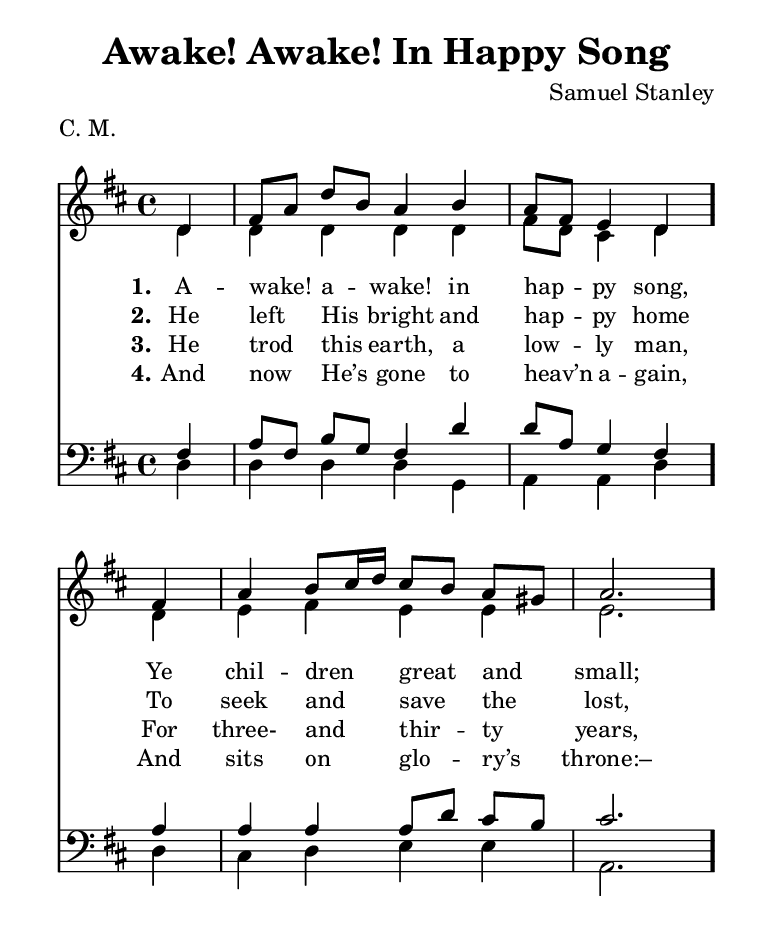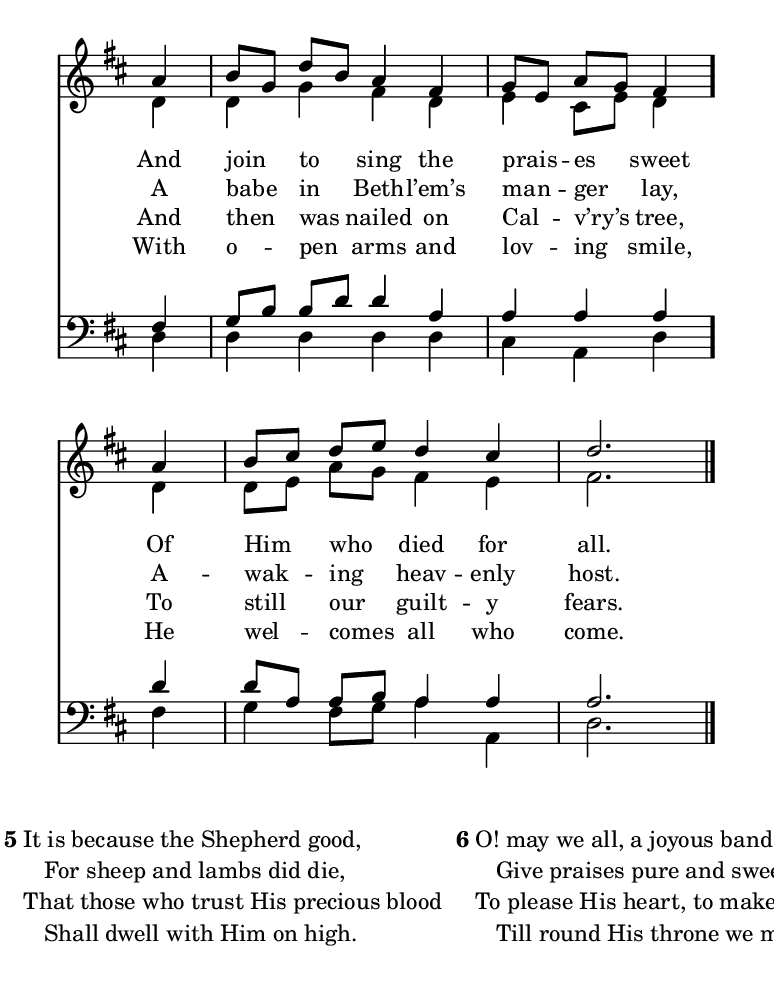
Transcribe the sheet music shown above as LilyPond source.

\include "common/global.ily"
\paper {
  \include "common/paper.ily"
  ragged-bottom = ##t
}

\header{
  hymnnumber = "296"
  title = "Awake! Awake! In Happy Song"
  tunename = "Warwick"
  meter = "C. M."
  poet = ""
  composer = "Samuel Stanley"
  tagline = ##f
}

global = {
  \include "common/overrides.ily"
  \override Staff.TimeSignature.style = #'()
  \time 4/4
  \override Score.MetronomeMark.transparent = ##t % hide all fermata changes too
  \tempo 4=80
  \key d \major
  \partial 4
  \autoBeamOff
}

notesSoprano = {
\global
\relative c' {

  d4 | fis8[ a] d[ b] a4 b | a8[ fis] e4 d
  fis4 | a b8[ cis16 d] cis8[ b] a[ gis] | a2.
  a4 | b8[ g] d'[ b] a4 fis | g8[ e] a[ g] fis4
  a4 | b8[ cis] d[ e] d4 cis | d2.

  \bar "|."

}
}

notesAlto = {
\global
\relative e' {

  d4 | d d d d | fis8[ d] cis4 d
  d4 | e fis e e | e2.
  d4 | d g fis d | e cis8[ e] d4
  d4 | d8[ e] a[ g] fis4 e | fis2.

}
}

notesTenor = {
\global
\relative a {

  fis4 | a8[ fis] b[ g] fis4 d' | d8[ a] g4 fis
  a4 | a a a8[ d] cis[ b] | cis2.
  fis,4 | g8[ b] b[ d] d4 a | a a a
  d4 | d8[ a] a[ b] a4 a | a2.

}
}

notesBass = {
\global
\relative f {

  d4 | d d d g, | a a d
  d4 | cis d e e | a,2.
  d4 | d d d d | cis a d
  fis4 | g fis8[ g] a4 a, | d2.

}
}

wordsA = \lyricmode {
\set stanza = "1."

A -- wake! a -- wake! in hap -- py song, \bar "."
Ye chil -- dren great and small; \bar "."
And join to sing the prais -- es sweet \bar "."
Of Him who died for all. \bar "."

}

wordsB = \lyricmode {
\set stanza = "2."

He left His bright and hap -- py home
To seek and save the lost,
A babe in Beth -- l’em’s man -- ger lay,
A -- wak -- ing heav -- enly host.

}

wordsC = \lyricmode {
\set stanza = "3."

He trod this earth, a low -- ly man,
For three- and thir -- ty years,
And then was nailed on Cal -- v’ry’s tree,
To still our guilt -- y fears.

}

wordsD = \lyricmode {
\set stanza = "4."

And now He’s gone to heav’n a -- gain,
And sits on glo -- ry’s throne:–
With o -- pen arms and lov -- ing smile,
He wel -- comes all who come.

}

wordsE = \markuplist {

\line { It is because the Shepherd good, }
\line { { \hspace #2 } For sheep and lambs did die, }
\line { That those who trust His precious blood }
\line { { \hspace #2 } Shall dwell with Him on high. }

}

wordsF = \markuplist {

\line { O! may we all, a joyous band, }
\line { { \hspace #2 } Give praises pure and sweet, }
\line { To please His heart, to make Him glad, }
\line { { \hspace #2 } Till round His throne we meet. }

}

\score {
  \context ChoirStaff <<
    \context Staff = upper <<
      \set ChoirStaff.systemStartDelimiter = #'SystemStartBar
      \context Voice  = sopranos { \voiceOne << \notesSoprano >> }
      \context Voice  = altos { \voiceTwo << \notesAlto >> }
      \context Lyrics = one   \lyricsto sopranos \wordsA
      \context Lyrics = two   \lyricsto sopranos \wordsB
      \context Lyrics = three \lyricsto sopranos \wordsC
      \context Lyrics = four  \lyricsto sopranos \wordsD
    >>
    \context Staff = men <<
      \clef bass
      \context Voice  = tenors { \voiceOne << \notesTenor >> }
      \context Voice  = basses { \voiceTwo << \notesBass >> }
    >>
  >>
  \layout {
    \include "common/layout.ily"
  }
  \midi{
    \include "common/midi.ily"
  }
}

\noPageBreak

\markup { \fill-line {
  \hspace #0.1
  \line{ \bold 5 \column { \wordsE } }
  \hspace #0.1
  \line{ \bold 6 \column { \wordsF } }
  \hspace #0.1
} }

\version "2.18.2"  % necessary for upgrading to future LilyPond versions.

% vi:set et ts=2 sw=2 ai nocindent syntax=lilypond:
